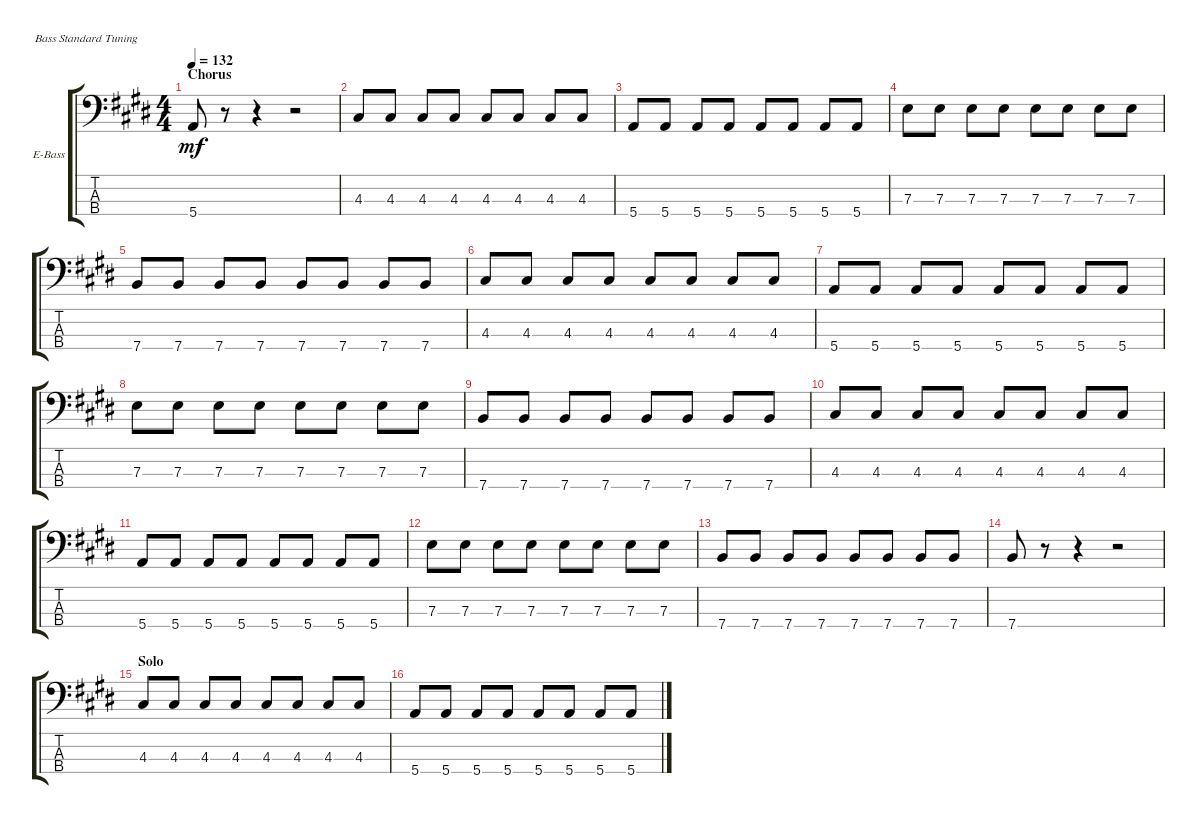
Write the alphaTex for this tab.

\defaultSystemsLayout 4
\bracketExtendMode groupsimilarinstruments
\firstSystemTrackNameOrientation horizontal
\otherSystemsTrackNameOrientation horizontal
\track ("Bass" "E-Bass") {instrument electricbassfinger}
\staff {score tabs}
\tuning (G2 D2 A1 E1)
\ts (4 4)
\section ("" "Chorus")
\tempo 132
\clef f4
\ks c#minor
5.4.8{dy mf} r.8 r.4 r.2 |
4.3.8 4.3.8 4.3.8 4.3.8 4.3.8 4.3.8 4.3.8 4.3.8 |
5.4.8 5.4.8 5.4.8 5.4.8 5.4.8 5.4.8 5.4.8 5.4.8 |
7.3.8 7.3.8 7.3.8 7.3.8 7.3.8 7.3.8 7.3.8 7.3.8 |
7.4.8 7.4.8 7.4.8 7.4.8 7.4.8 7.4.8 7.4.8 7.4.8 |
4.3.8 4.3.8 4.3.8 4.3.8 4.3.8 4.3.8 4.3.8 4.3.8 |
5.4.8 5.4.8 5.4.8 5.4.8 5.4.8 5.4.8 5.4.8 5.4.8 |
7.3.8 7.3.8 7.3.8 7.3.8 7.3.8 7.3.8 7.3.8 7.3.8 |
7.4.8 7.4.8 7.4.8 7.4.8 7.4.8 7.4.8 7.4.8 7.4.8 |
4.3.8 4.3.8 4.3.8 4.3.8 4.3.8 4.3.8 4.3.8 4.3.8 |
5.4.8 5.4.8 5.4.8 5.4.8 5.4.8 5.4.8 5.4.8 5.4.8 |
7.3.8 7.3.8 7.3.8 7.3.8 7.3.8 7.3.8 7.3.8 7.3.8 |
7.4.8 7.4.8 7.4.8 7.4.8 7.4.8 7.4.8 7.4.8 7.4.8 |
7.4.8 r.8 r.4 r.2 |
\section ("" "Solo")
4.3.8 4.3.8 4.3.8 4.3.8 4.3.8 4.3.8 4.3.8 4.3.8 |
5.4.8 5.4.8 5.4.8 5.4.8 5.4.8 5.4.8 5.4.8 5.4.8
